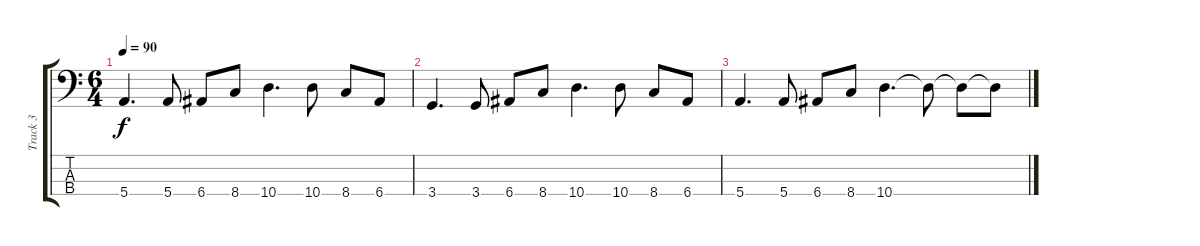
\track ("Track 3" "Track 3") {instrument electricbassfinger}
\staff {score tabs}
\tuning (G2 D2 A1 E1) {hide}
\ts (6 4)
\tempo 90
\clef f4
\ks c
5.4.4{d dy f} 5.4.8 6.4.8 8.4.8 10.4.4{d} 10.4.8 8.4.8 6.4.8 |
3.4.4{d} 3.4.8 6.4.8 8.4.8 10.4.4{d} 10.4.8 8.4.8 6.4.8 |
5.4.4{d} 5.4.8 6.4.8 8.4.8 10.4.4{d} 10.4{t}.8 10.4{t}.8 10.4{t}.8
